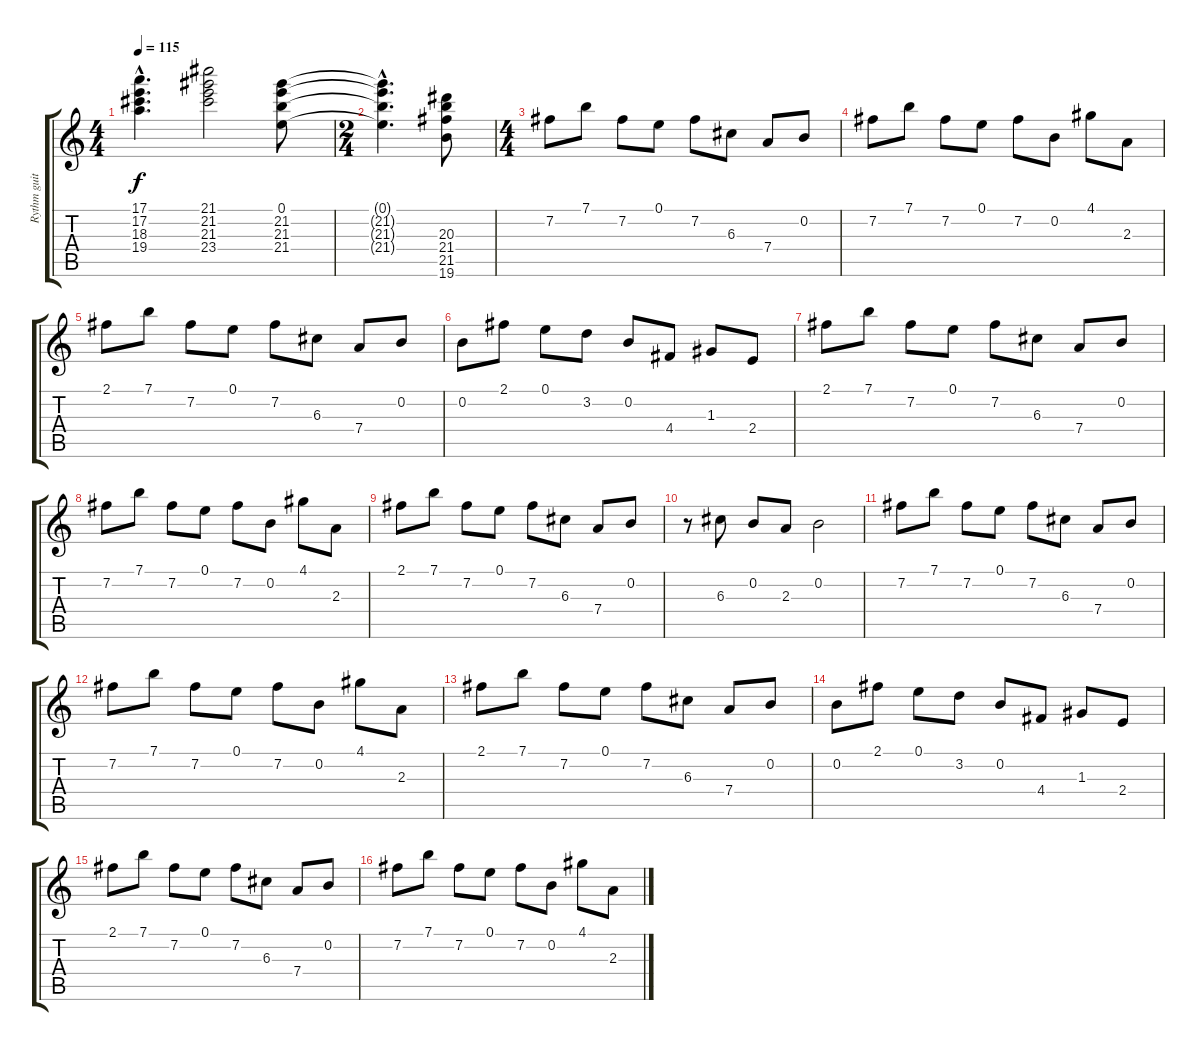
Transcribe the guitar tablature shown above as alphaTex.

\track ("Rythm guitar" "Rythm guit") {instrument electricguitarclean}
\staff {score tabs}
\tuning (E4 B3 G3 D3 A2 E2) {hide}
\ts (4 4)
\tempo 115
\clef g2
\ks c
(17.1{hac t} 17.2{hac t} 18.3{hac t} 19.4{hac t}).4{d dy f} (21.1 21.2 21.3 23.4).2 (0.1 21.2 21.3 21.4).8 |
\ts (2 4)
(0.1{hac t} 21.2{hac t} 21.3{hac t} 21.4{hac t}).4{d} (20.3 21.4 21.5 19.6).8 |
\ts (4 4)
7.2.8 7.1.8 7.2.8 0.1.8 7.2.8 6.3.8 7.4.8 0.2.8 |
7.2.8 7.1.8 7.2.8 0.1.8 7.2.8 0.2.8 4.1.8 2.3.8 |
2.1.8 7.1.8 7.2.8 0.1.8 7.2.8 6.3.8 7.4.8 0.2.8 |
0.2.8 2.1.8 0.1.8 3.2.8 0.2.8 4.4.8 1.3.8 2.4.8 |
2.1.8 7.1.8 7.2.8 0.1.8 7.2.8 6.3.8 7.4.8 0.2.8 |
7.2.8 7.1.8 7.2.8 0.1.8 7.2.8 0.2.8 4.1.8 2.3.8 |
2.1.8 7.1.8 7.2.8 0.1.8 7.2.8 6.3.8 7.4.8 0.2.8 |
r.8 6.3.8 0.2.8 2.3.8 0.2.2 |
7.2.8 7.1.8 7.2.8 0.1.8 7.2.8 6.3.8 7.4.8 0.2.8 |
7.2.8 7.1.8 7.2.8 0.1.8 7.2.8 0.2.8 4.1.8 2.3.8 |
2.1.8 7.1.8 7.2.8 0.1.8 7.2.8 6.3.8 7.4.8 0.2.8 |
0.2.8 2.1.8 0.1.8 3.2.8 0.2.8 4.4.8 1.3.8 2.4.8 |
2.1.8 7.1.8 7.2.8 0.1.8 7.2.8 6.3.8 7.4.8 0.2.8 |
7.2.8 7.1.8 7.2.8 0.1.8 7.2.8 0.2.8 4.1.8 2.3.8
